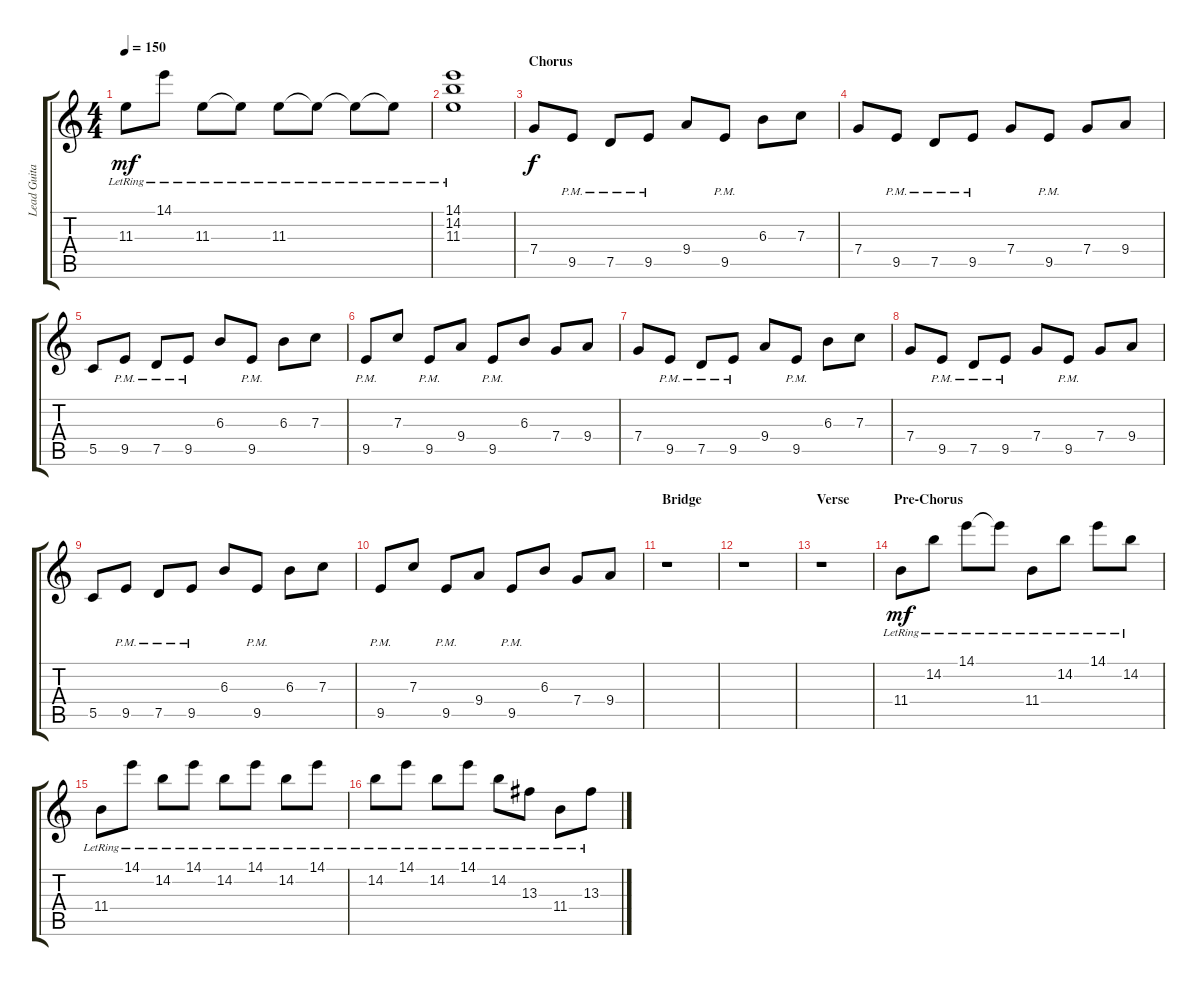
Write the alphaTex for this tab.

\track ("Lead Guitar" "Lead Guita") {instrument acousticguitarsteel}
\staff {score tabs}
\tuning (D4 A3 F3 C3 G2 C2) {hide}
\ts (4 4)
\tempo 150
\clef g2
\ks c
11.3{lr}.8{dy mf} 14.1{lr}.8 11.3{lr}.8 11.3{lr t}.8 11.3{lr}.8 11.3{lr t}.8 11.3{lr t}.8 11.3{lr t}.8 |
(14.1{lr} 14.2{lr} 11.3{lr}).1 |
\section ("" "Chorus")
7.4.8{dy f} 9.5{pm}.8 7.5{pm}.8 9.5{pm}.8 9.4.8 9.5{pm}.8 6.3.8 7.3.8 |
7.4.8 9.5{pm}.8 7.5{pm}.8 9.5{pm}.8 7.4.8 9.5{pm}.8 7.4.8 9.4.8 |
5.5.8 9.5{pm}.8 7.5{pm}.8 9.5{pm}.8 6.3.8 9.5{pm}.8 6.3.8 7.3.8 |
9.5{pm}.8 7.3.8 9.5{pm}.8 9.4.8 9.5{pm}.8 6.3.8 7.4.8 9.4.8 |
7.4.8 9.5{pm}.8 7.5{pm}.8 9.5{pm}.8 9.4.8 9.5{pm}.8 6.3.8 7.3.8 |
7.4.8 9.5{pm}.8 7.5{pm}.8 9.5{pm}.8 7.4.8 9.5{pm}.8 7.4.8 9.4.8 |
5.5.8 9.5{pm}.8 7.5{pm}.8 9.5{pm}.8 6.3.8 9.5{pm}.8 6.3.8 7.3.8 |
9.5{pm}.8 7.3.8 9.5{pm}.8 9.4.8 9.5{pm}.8 6.3.8 7.4.8 9.4.8 |
\section ("" "Bridge")
r.1 |
r.1 |
\section ("" "Verse")
r.1 |
\section ("" "Pre-Chorus")
11.4{lr}.8{dy mf} 14.2{lr}.8 14.1{lr}.8 14.1{lr t}.8 11.4{lr}.8 14.2{lr}.8 14.1{lr}.8 14.2{lr}.8 |
11.4{lr}.8 14.1{lr}.8 14.2{lr}.8 14.1{lr}.8 14.2{lr}.8 14.1{lr}.8 14.2{lr}.8 14.1{lr}.8 |
14.2{lr}.8 14.1{lr}.8 14.2{lr}.8 14.1{lr}.8 14.2{lr}.8 13.3{lr}.8 11.4{lr}.8 13.3{lr}.8
